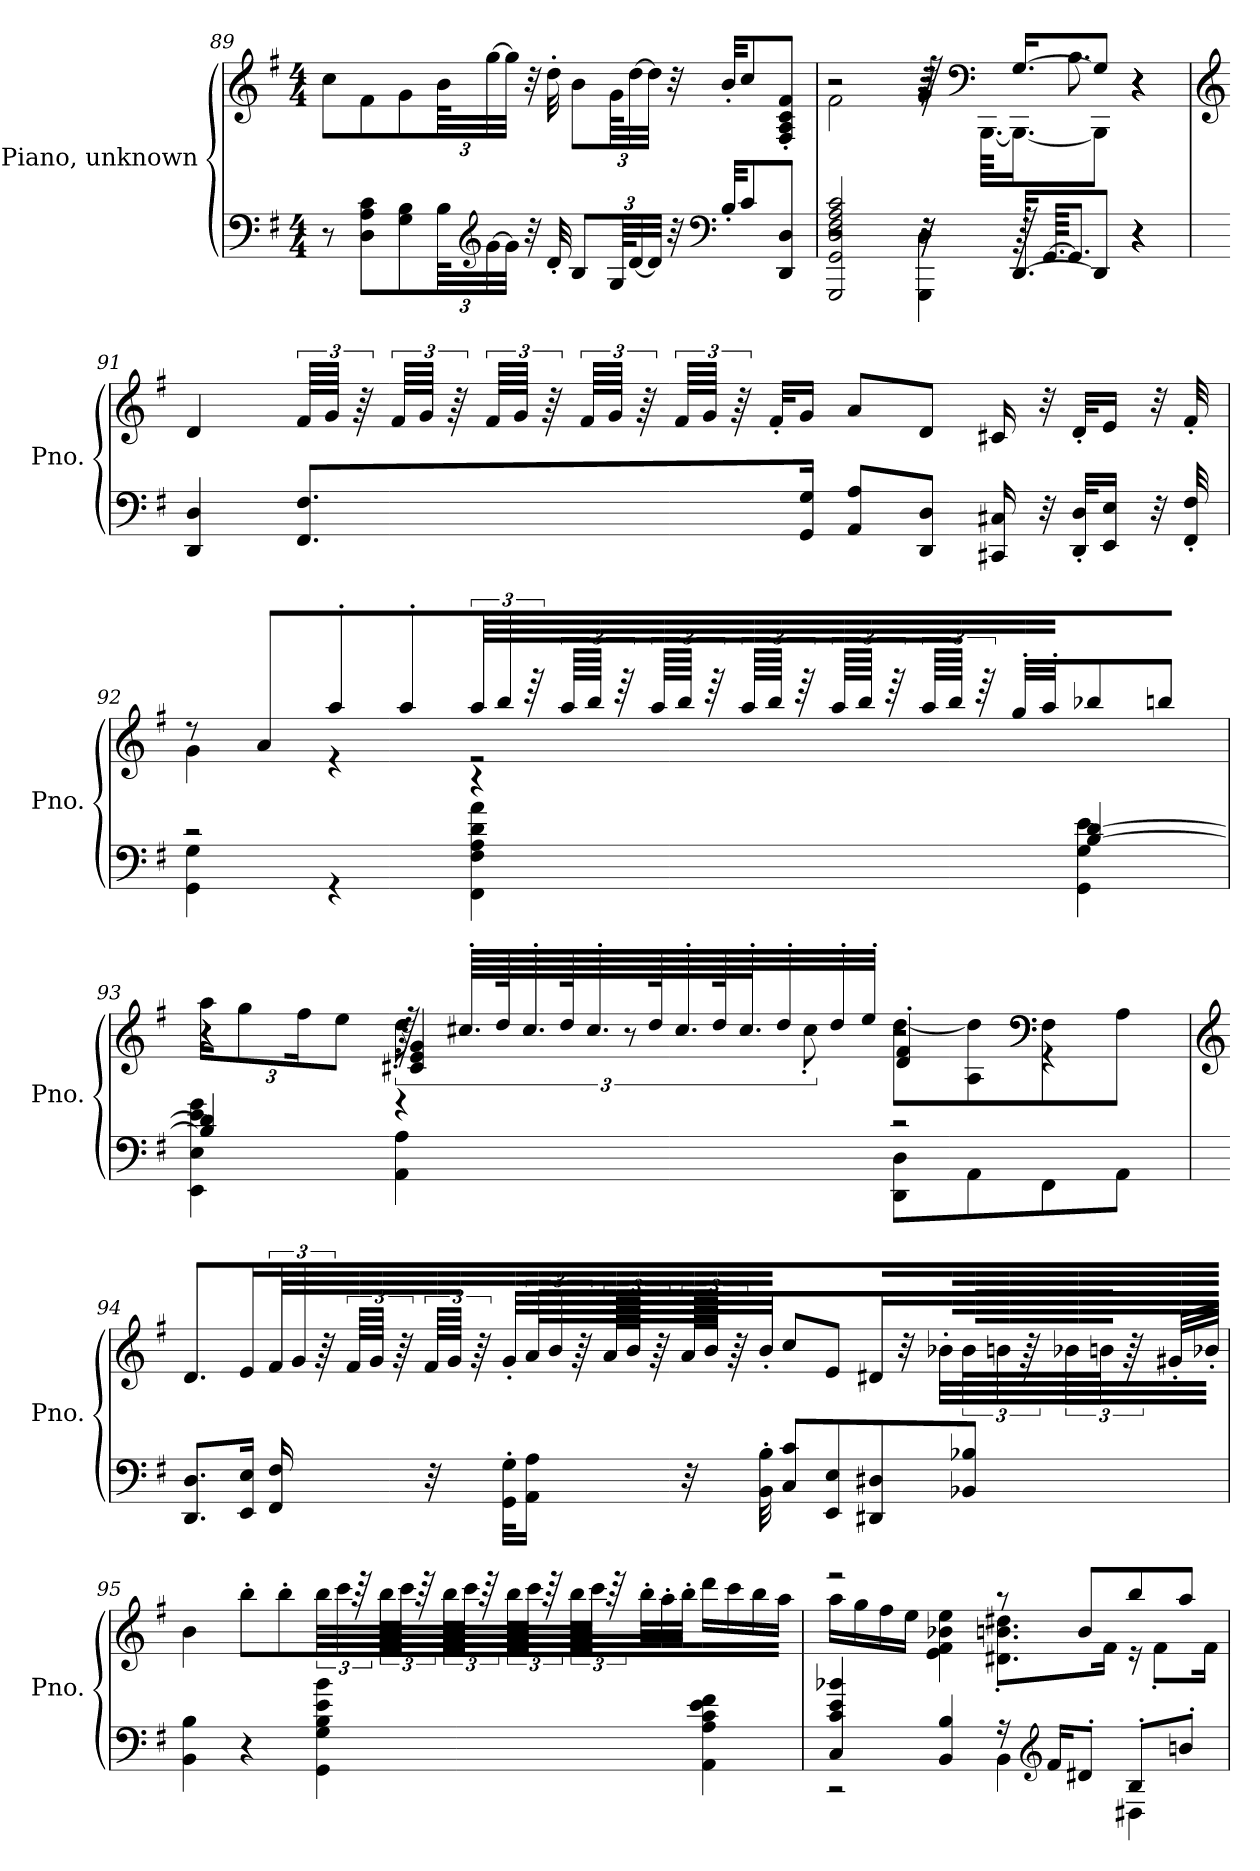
**kern	**kern
*part1	*part1
*staff2	*staff1
*I"Piano, unknown	*
*I'Pno.	*
!!LO:PB:g=z
*clefF4	*clefG2
*k[f#]	*k[f#]
*M4/4	*M4/4
=89	=89
8r	8cc\L
8D\ 8A\ 8c\L	8f#\
8G\ 8B\	8g\
*Xbrackettup	*Xbrackettup
96B\KLL	96b\KLL
*clefG2	*
[48g\	[48gg\
32g\JJJ]	32gg\JJJ]
32r	32r
32d'/	32dd'\
8B/L	8b\L
96G/KLL	96g\KLL
[48d/	[48dd\
32d/JJJ]	32dd\JJJ]
32r	32r
*clefF4	*
32B'/KKL	32b'/KKL
8c/	8cc/
8DD/ 8D/J	8F#/' 8A/' 8c/' 8f#/'J
=90	=90
*^	*^
*	*^	*	*^
*	*	*	*	*	*^
2GGG/ 2GG/ 2D/ 2F#/ 2A/ 2c/	2r	2r	2r	2f#\	2r	2r
32r	4GGG\ 4D\	32r	4g/	16r	32r	128r
*	*	*	*clefF4	*	*	*
.	.	.	.	.	.	[64.BBB\KKLL
128r	.	[16.DD/KL	.	.	[16.G/KL	16.BBB\J_
[64.GG/KKKL	.	.	.	.	.	.
8.GG/J]	.	.	.	8.B\	.	.
.	.	8DD/J]	.	.	8G/J]	8BBB\J]
4r	4r	4r	4r	4r	4r	4r
*v	*v	*v	*	*	*	*
*	*v	*v	*v	*v
!!LO:LB:g=z
=91	=91
*	*clefG2
4DD/ 4D/	4d/
*	*brackettup
8.FF#/ 8.F#/L	96f#/LLLL
.	96g/JJJJ
.	96r
.	96f#/LLLL
.	96g/JJJJ
.	96r
.	96f#/LLLL
.	96g/JJJJ
.	96r
.	96f#/LLLL
.	96g/JJJJ
.	96r
.	96f#/LLLL
.	96g/JJJJ
.	96r
.	32f#'/KLL
16GG/ 16G/Jk	16g/JJ
8AA/ 8A/L	8a/L
8DD/ 8D/J	8d/J
16CC#X/ 16C#X/	16c#X/
32r	32r
32DD/' 32D/'KLL	32d'/KLL
16EE/ 16E/JJ	16e/JJ
32r	32r
32FF#/' 32F#/'	32f#'/
!!LO:LB:g=z
=92	=92
*^	*^
2r	4GG\ 4G\	8r	4g\
.	.	8a/L	.
.	4r	8aa'/	4r
.	.	8aa'/	.
4r	4FF#\ 4F#\ 4A\ 4d\ 4a\	96aa/LLL	2r
.	.	96bb/JJJJ	.
.	.	96r	.
.	.	96aa/LLLL	.
.	.	96bb/JJJJ	.
.	.	96r	.
.	.	96aa/LLLL	.
.	.	96bb/JJJJ	.
.	.	96r	.
.	.	96aa/LLLL	.
.	.	96bb/JJJJ	.
.	.	96r	.
.	.	96aa/LLLL	.
.	.	96bb/JJJJ	.
.	.	96r	.
.	.	96aa/LLLL	.
.	.	96bb/JJJJ	.
.	.	96r	.
.	.	32gg'/LLL	.
.	.	32aa'/JJ	.
[4B/ [4d/	4GG\ 4G\ 4e\	8bb-X/	.
.	.	8bbn/J	.
!!LO:LB:g=z
=93	=93	=93	=93
*	*	*	*Xbrackettup
*	*	*	*^
4B/] 4d/]	4EE\ 4E\ 4e\ 4g\	4r	24aa\KL	4r
.	.	.	12gg\	.
.	.	.	24ff#\K	.
.	.	.	12ee\J	.
*	*	*	*brackettup	*
4r	4AA\ 4A\	128r	12dd'\	4c#X/ 4e/ 4g/
.	.	64.cc#X'/LLLL	.	.
.	.	128dd/K	.	.
.	.	64.cc#'/	.	.
.	.	128dd/K	.	.
.	.	64.cc#'/	.	.
.	.	.	12r	.
.	.	128dd/K	.	.
.	.	64.cc#'/	.	.
.	.	128dd/K	.	.
.	.	64.cc#'/J	.	.
.	.	32dd'/	.	.
.	.	.	12cc#'\	.
.	.	32dd'/	.	.
.	.	32ee'/JJJ	.	.
2r	8DD\ 8D\L	2r	[8dd\L	4d/' 4f#/'
.	8AA\	.	8A\ 8dd\]	.
*	*	*clefF4	*	*
.	8FF#\	.	8F#\	4r
.	8AA\J	.	8A\J	.
*v	*v	*	*	*
*	*v	*v	*v
!!LO:LB:g=z
=94	=94
*	*clefG2
8.DD/ 8.D/L	8.d/L
16EE/ 16E/Jk	16e/L
16FF#/ 16F#/	96f#/LL
.	96g/JJJJ
.	96r
.	96f#/LLLL
.	96g/JJJJ
.	96r
32r	96f#/LLLL
.	96g/JJJJ
.	96r
32GG\' 32G\'KLL	32g'/LLL
16AA\ 16A\JJ	96a/L
.	96b/JJJJ
.	96r
.	96a/LLLL
.	96b/JJJJ
.	96r
32r	96a/LLLL
.	96b/JJJJ
.	96r
32BB\' 32B\'	32b'\
8C/ 8c/L	8cc/L
8EE/ 8E/	8e/J
8DD#X/ 8D#X/	16d#X/
.	32r
.	32b-X'\LLL
8BB-X/ 8B-X/J	96b-\L
.	96bn\JJJJ
.	96r
.	96b-X\LLLL
.	96bn\JJJJ
.	96r
.	32g#X'/LLL
.	32b-X'/JJJ
!!LO:LB:g=z
=95	=95
4BB\ 4B\	4b\
4r	8bb'\L
.	8bb'\
4GG\ 4G\ 4B\ 4e\ 4b\	96bb\LLL
.	96ccc\JJJJ
.	96r
.	96bb\LLLL
.	96ccc\JJJJ
.	96r
.	96bb\LLLL
.	96ccc\JJJJ
.	96r
.	96bb\LLLL
.	96ccc\JJJJ
.	96r
.	96bb\LLLL
.	96ccc\JJJJ
.	96r
.	32bb'\LLL
.	32aa'\
.	32bb'\JJJ
4AA\ 4A\ 4c\ 4e\ 4f#\	16ddd\LL
.	16ccc\
.	16bb\
.	16aa\JJ
!!LO:PB:g=z
=96	=96
*^	*^
4C/ 4c/ 4e/ 4b-X/	2r	2r	16aa\LL
.	.	.	16gg\
.	.	.	16ff#\
.	.	.	16ee\JJ
4BB/ 4B/	.	.	4e\ 4f#\ 4b-X\ 4ee\
16r	4BB\	8r	8.d#X\' 8.bn\' 8.dd#X\'L
*clefG2	*	*	*
16f#/KL	.	.	.
8d#X'/J	.	8b/L	.
.	.	.	16f#\Jk
8B'/L	4D#X\	8bb/	16r
.	.	.	8f#'\L
8bn'/J	.	8aa/J	.
.	.	.	16f#\Jk
*v	*v	*	*
*	*v	*v
=	=
*-	*-
